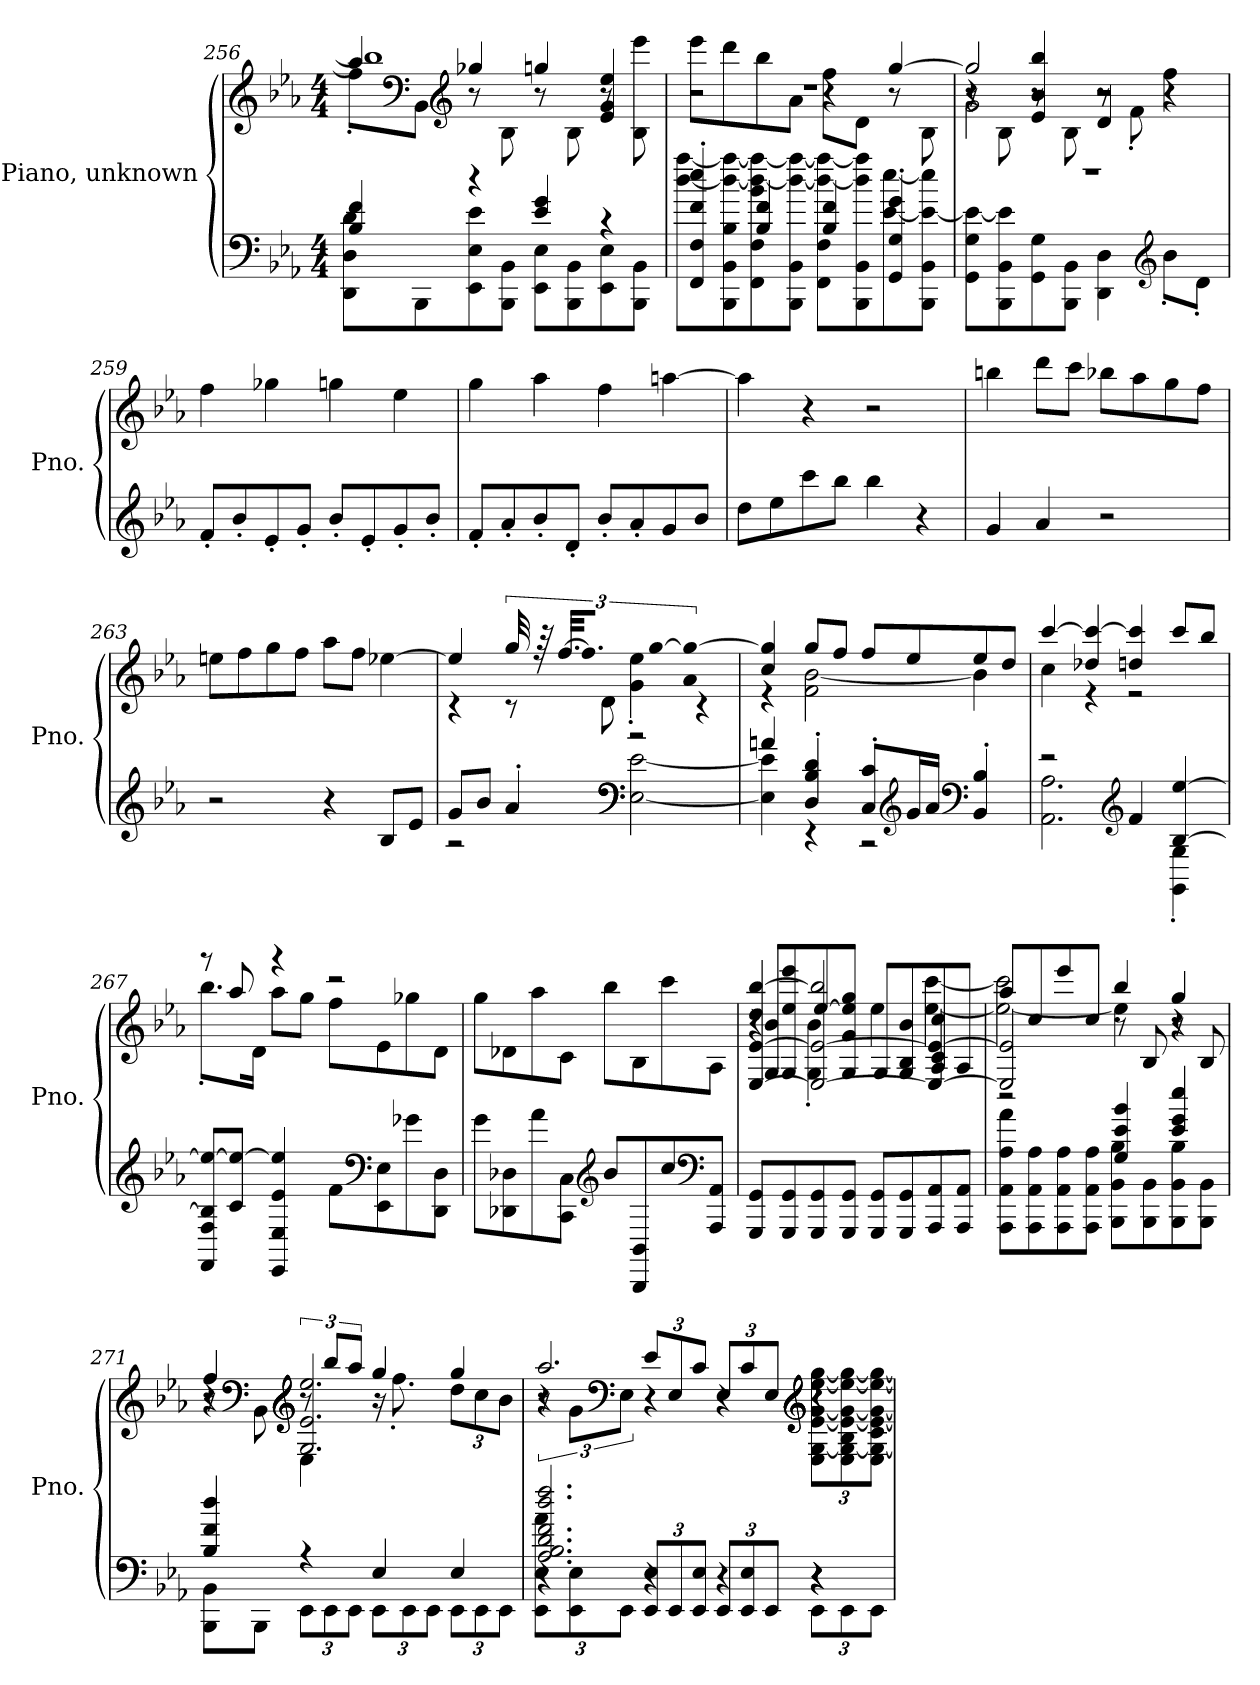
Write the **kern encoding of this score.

**kern	**kern
*part1	*part1
*staff2	*staff1
*I"Piano, unknown	*
*I'Pno.	*
!!LO:PB:g=z
*clefF4	*clefG2
*k[b-e-a-]	*k[b-e-a-]
*M4/4	*M4/4
=256	=256
*^	*^
*	*	*	*^
4B-/ 4f/	8DD\ 8D\ 8d\L	4aa-/]	8ff'\L	1bb-]
*	*	*clefF4	*	*
.	8BBB-\	.	8BB-\J	.
*	*	*clefG2	*	*
4r	8EE-\ 8E-\ 8e-\	4gg-X/	8r	.
.	8BBB-\ 8BB-\J	.	8B-\	.
4e-/ 4g/	8EE-\ 8E-\L	4ggn/	8r	.
.	8BBB-\ 8BB-\	.	8B-\	.
4r	8EE-\ 8E-\	4e-/ 4g/ 4ee-/	8r	.
.	8BBB-\ 8BB-\J	.	8B-\ 8eee-\	.
=257	=257	=257	=257	=257
4FF/' 4F/' 4f/' 4ee-/'	[8dd\ [8aa-\L	1r	8eee-\L	2r
.	8BBB-\ 8BB-\ 8B-\ 8dd\_ 8aa-\_	.	8ddd\	.
4B-/ 4f/	8FF\ 8F\ 8b-\ 8dd\_ 8aa-\_	.	8bb-\	.
.	8BBB-\ 8BB-\ 8dd\_ 8aa-\_J	.	8a-\J	.
4B-/ 4f/	8FF\ 8F\ 8dd\_ 8aa-\_L	.	8ff\L	4r
.	8BBB-\ 8BB-\ 8dd\] 8aa-\]	.	8d\J	.
4GG/' 4G/' 4g/'	[8e-\ [8ee-\	.	8r	[4gg/
.	8BBB-\ 8BB-\ 8e-\_ 8ee-\]J	.	8B-\	.
=258	=258	=258	=258	=258
*	*	*	*	*^
1r	8GG\ 8G\ 8e-\_L	4r	8r	2gg/]	2g\
.	8BBB-\ 8BB-\ 8e-\]	.	8B-\	.	.
.	8GG\ 8G\	4e-/ 4b-/ 4bb-/	8r	.	.
.	8BBB-\ 8BB-\J	.	8B-\	.	.
.	4DD\ 4D\	2r	8r	4d/	2r
.	.	.	8f'\	.	.
*clefG2	*	*	*	*	*
.	8b-'\L	.	4ff\	4r	.
.	8d'\J	.	.	.	.
*v	*v	*	*	*	*
*	*v	*v	*v	*v
!!LO:LB:g=z
=259	=259
8f'/L	4ff\
8b-'/	.
8e-'/	4gg-X\
8g'/J	.
8b-'/L	4ggn\
8e-'/	.
8g'/	4ee-\
8b-'/J	.
=260	=260
8f'/L	4gg\
8a-'/	.
8b-'/	4aa-\
8d'/J	.
8b-'/L	4ff\
8a-'/	.
8g/	[4aan\
8b-/J	.
=261	=261
8dd\L	4aa\]
8ee-\	.
8ccc\	4r
8bb-\J	.
4bb-\	2r
4r	.
=262	=262
4g/	4bbn\
4a-/	8ddd\L
.	8ccc\J
2r	8bb-X\L
.	8aa-\
.	8gg\
.	8ff\J
=263	=263
2r	8een\L
.	8ff\
.	8gg\
.	8ff\J
4r	8aa-\L
.	8ff\J
8B-/L	[4ee-X\
8e-/J	.
!!LO:LB:g=z
=264	=264
*^	*^
8g/L	2r	4ee-/]	4r
8b-/J	.	.	.
4a-'/	.	48gg/	8r
.	.	96r	.
.	.	[48.ff/KKL	.
.	.	8.ff/J]	.
.	.	.	8d\
*clefF4	*	*	*
2r	[2E-\ [2e-\	[4gg/	4g\' 4ee-\'
.	.	4a-/ 4gg/_	4r
=265	=265	=265	=265
4an/	4E-\] 4e-\]	4cc/ 4gg/]	4r
4D/' 4B-/' 4d/'	4r	8gg/L	2f\ [2b-\
.	.	8ff/J	.
8C/' 8c/'L	2r	8ff/L	.
*clefG2	*	*	*
16g/L	.	8ee-/	.
16a/JJ	.	.	.
*clefF4	*	*	*
4BB-/' 4B-/'	.	8ee-/	4b-\]
.	.	8dd/J	.
=266	=266	=266	=266
2r	2.AA-\ 2.A-\	[4ccc/	4cc\
.	.	4dd-X/ 4ccc/_	4r
*clefG2	*	*	*
4f/	.	4ddn/ 4ccc/]	2r
[4B-/ [4ee-/	4GG\' 4G\'	8ccc/L	.
.	.	8bb-/J	.
*v	*v	*	*
!!LO:LB:g=z	!!
=267	=267	=267
8FF/ 8F/ 8B-/] 8ee-/_L	8r	8.bb-'\L
8c/ 8ee-/_J	8aa-/	.
.	.	16d\Jk
4EE-/ 4E-/ 4e-/ 4ee-/]	4r	8aa-\L
.	.	8gg\J
8f\L	2r	8ff\L
*clefF4	*	*
8EE-\ 8E-\	.	8e-\
8g-X\	.	8gg-X\
8DD\ 8D\J	.	8d\J
*	*v	*v
=268	=268
8g\L	8gg\L
8DD-X\ 8D-X\	8d-X\
8a-\	8aa-\
8CC\ 8C\J	8c\J
*clefG2	*
8b-/L	8bb-\L
8BBB-/ 8BB-/	8B-\
8cc/	8ccc\
*clefF4	*
8AAA-/ 8AA-/J	8A-\J
=269	=269
*	*^
*	*	*^
8GGG/ 8GG/L	[4E-/ [4e-/ 4dd/ [4bb-/	4r	8G/ 8b-/L
8GGG/ 8GG/	.	.	8G/ 8ee-/ 8eee-/
8GGG/ 8GG/	2E-/_ 2e-/_ 2bb-/]	4G\' 4b-\'	[8ee-/
8GGG/ 8GG/J	.	.	8G/ 8g/ 8ee-/] 8gg/J
8GGG/ 8GG/L	.	4ee-\	8G/L
8GGG/ 8GG/	.	.	8G/ 8B-/ 8b-/
8AAA-/ 8AA-/	4E-/_ 4e-/_	[4ee-\ [4ccc\	8A-/ 8c/ 8cc/
8AAA-/ 8AA-/J	.	.	8A-/J
!!LO:LB:g=z	!!	!!
=270	=270	=270	=270
*^	*	*	*
2r	8AAA-\ 8AA-\ 8A-\ 8a-\L	2E-/] 2e-/]	2ee-\_ 2ccc\]	8aa-/L
.	8AAA-\ 8AA-\ 8A-\	.	.	8cc/
.	8AAA-\ 8AA-\ 8A-\	.	.	8eee-/
.	8AAA-\ 8AA-\ 8A-\J	.	.	8cc/J
4G/ 4e-/ 4b-/	8BBB-\ 8BB-\ 8B-\L	4bb-/	4ee-\]	8r
.	8BBB-\ 8BB-\	.	.	8B-/
4e-/ 4g/ 4ee-/	8BBB-\ 8BB-\ 8B-\	4gg/	4r	8r
.	8BBB-\ 8BB-\J	.	.	8B-/
=271	=271	=271	=271	=271
4B-/ 4f/ 4dd/	8BBB-\ 8BB-\L	4ff/	8r	4r
*	*	*clefF4	*	*
.	8BBB-\J	.	8BB-\	.
*	*	*clefG2	*	*
*	*Xbrackettup	*	*	*
4r	12EE-\L	12r	4E-\	2.G/ 2.e-/ 2.ee-/
.	12EE-\	12bb-/L	.	.
.	12EE-\J	12aa-/J	.	.
4E-/	12EE-\L	4gg/	16r	.
.	.	.	8.ff'\	.
.	12EE-\	.	.	.
.	12EE-\J	.	.	.
*	*	*	*Xbrackettup	*
4E-/	12EE-\L	4gg/	12dd\L	.
.	12EE-\	.	12cc\	.
.	12EE-\J	.	12b-\J	.
!!LO:LB:g=z	!!	!!
=272	=272	=272	=272	=272
*	*^	*	*	*
*	*	*	*	*brackettup	*
2.A-/ 2.B-/ 2.d/ 2.f/ 2.dd/ 2.ff/	12EE-\ 12E-\ 12a-\L	4r	2.aa-/	12r	4r
.	12EE-\ 12E-\	.	.	12g\L	.
*	*	*	*clefF4	*	*
.	12EE-\J	.	.	12E-\J	.
*	*	*	*	*	*Xbrackettup
.	4r	12EE-/ 12E-/L	.	4r	12e-/L
.	.	12EE-/	.	.	12E-/
.	.	12EE-/ 12E-/J	.	.	12c/J
.	4r	12EE-/L	.	4r	12E-/L
.	.	12EE-/ 12E-/	.	.	12c/
.	.	12EE-/J	.	.	12E-/J
*	*	*	*clefG2	*	*
4r	12EE-\L	4r	4r	12E-\ [12G\ [12e-\ [12g\ [12ee-\ [12gg\L	4r
.	12EE-\	.	.	12E-\ 12G\_ 12B-\ 12e-\_ 12g\_ 12ee-\_ 12gg\_	.
.	12EE-\J	.	.	12E-\ 12G\_ 12c\ 12e-\_ 12g\_ 12ee-\_ 12gg\_J	.
*v	*v	*v	*	*	*
*	*v	*v	*v
=	=
*-	*-
